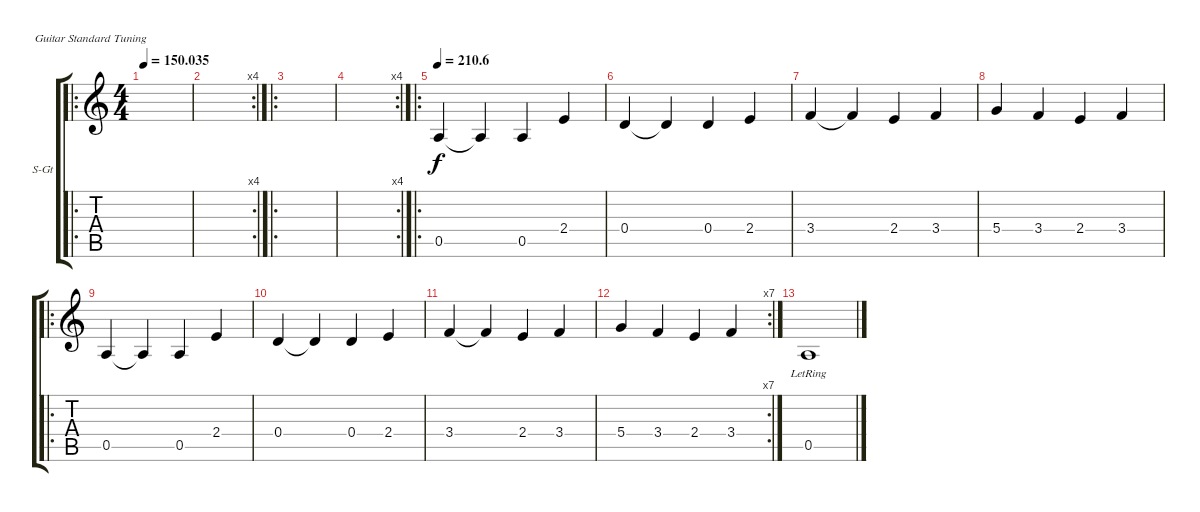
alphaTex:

\defaultSystemsLayout 4
\bracketExtendMode groupsimilarinstruments
\firstSystemTrackNameOrientation horizontal
\otherSystemsTrackNameOrientation horizontal
\track ("Steel Guitar" "S-Gt") {instrument acousticguitarsteel}
\staff {score tabs}
\tuning (E4 B3 G3 D3 A2 E2)
\ro
\ts (4 4)
\tempo
150.035
\accidentals auto
\clef g2
\ottava regular
\simile none
\ks c
|
\rc 4
|
\ro
|
\rc 4
|
\ro
\tempo
210.6 0.5.4 0.5{t}.4 0.5.4 2.4.4 |
0.4.4 0.4{t}.4 0.4.4 2.4.4 |
3.4.4 3.4{t}.4 2.4.4 3.4.4 |
5.4.4 3.4.4 2.4.4 3.4.4 |
\ro
0.5.4 0.5{t}.4 0.5.4 2.4.4 |
0.4.4 0.4{t}.4 0.4.4 2.4.4 |
3.4.4 3.4{t}.4 2.4.4 3.4.4 |
\rc 7
5.4.4 3.4.4 2.4.4 3.4.4 |
0.5{lr}.1
